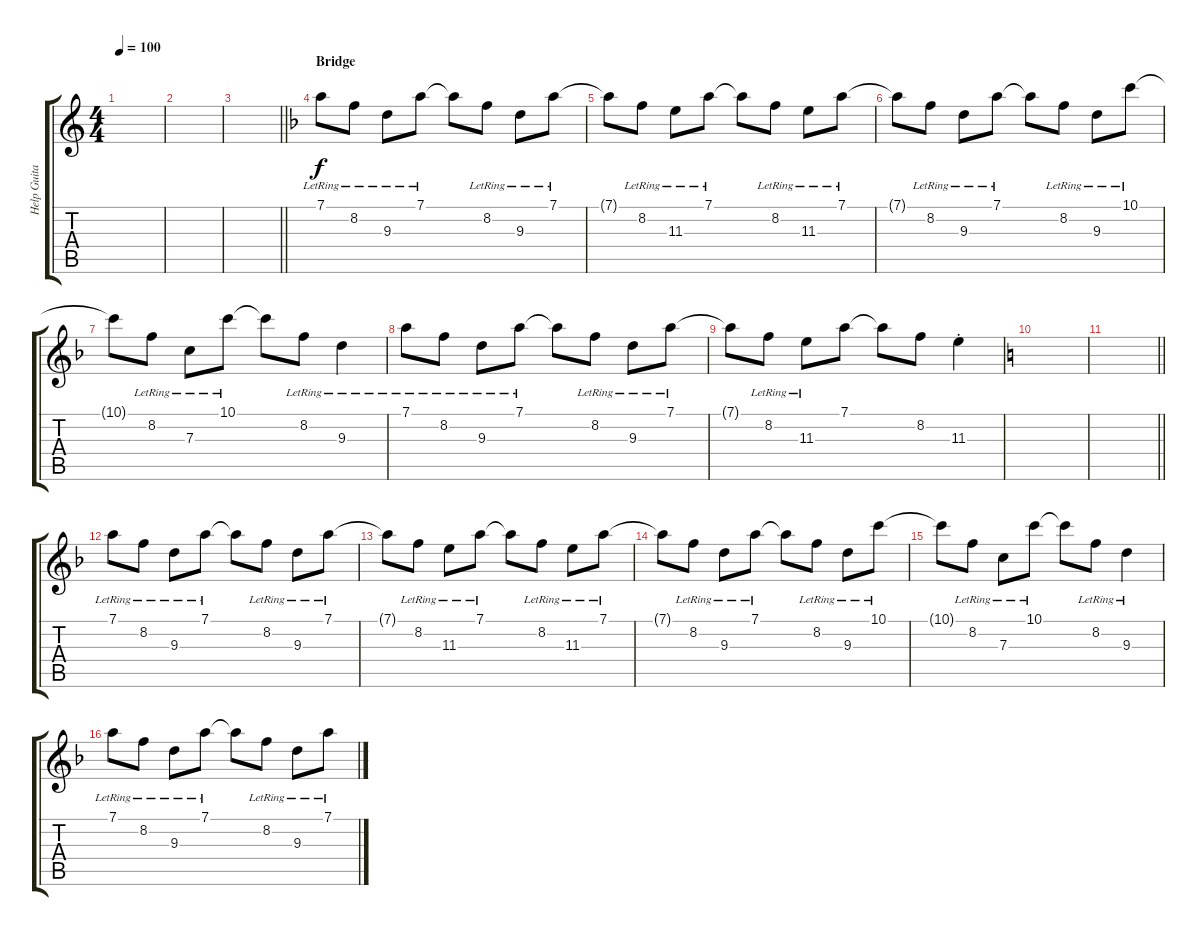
\track ("Help Guitar xD" "Help Guita") {instrument distortionguitar}
\staff {score tabs}
\tuning (D4 A3 F3 C3 G2 C2) {hide}
\ts (4 4)
\tempo 100
\clef g2
\ks c
|
|
\barLineRight lightlight
|
\section ("" "Bridge")
\ks f
7.1{lr}.8 8.2{lr}.8 9.3{lr}.8 7.1{lr}.8 7.1{t}.8 8.2{lr}.8 9.3{lr}.8 7.1{lr}.8 |
7.1{t}.8 8.2{lr}.8 11.3{lr}.8 7.1{lr}.8 7.1{t}.8 8.2{lr}.8 11.3{lr}.8 7.1{lr}.8 |
7.1{t}.8 8.2{lr}.8 9.3{lr}.8 7.1{lr}.8 7.1{t}.8 8.2{lr}.8 9.3{lr}.8 10.1{lr}.8 |
10.1{t}.8 8.2{lr}.8 7.3{lr}.8 10.1{lr}.8 10.1{t}.8 8.2{lr}.8 9.3{lr}.4 |
7.1{lr}.8 8.2{lr}.8 9.3{lr}.8 7.1{lr}.8 7.1{t}.8 8.2{lr}.8 9.3{lr}.8 7.1{lr}.8 |
7.1{t}.8 8.2{lr}.8 11.3{lr}.8 7.1.8 7.1{t}.8 8.2.8 11.3{st}.4 |
\ks c
|
\barLineRight lightlight
|
\ks f
7.1{lr}.8 8.2{lr}.8 9.3{lr}.8 7.1{lr}.8 7.1{t}.8 8.2{lr}.8 9.3{lr}.8 7.1{lr}.8 |
7.1{t}.8 8.2{lr}.8 11.3{lr}.8 7.1{lr}.8 7.1{t}.8 8.2{lr}.8 11.3{lr}.8 7.1{lr}.8 |
7.1{t}.8 8.2{lr}.8 9.3{lr}.8 7.1{lr}.8 7.1{t}.8 8.2{lr}.8 9.3{lr}.8 10.1{lr}.8 |
10.1{t}.8 8.2{lr}.8 7.3{lr}.8 10.1{lr}.8 10.1{t}.8 8.2{lr}.8 9.3{lr}.4 |
7.1{lr}.8 8.2{lr}.8 9.3{lr}.8 7.1{lr}.8 7.1{t}.8 8.2{lr}.8 9.3{lr}.8 7.1{lr}.8
